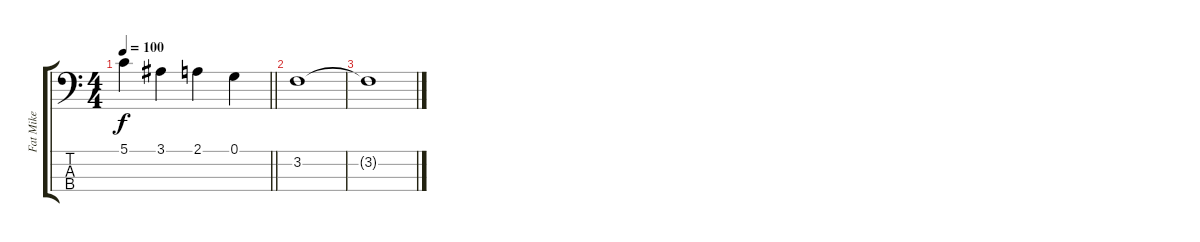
\track ("Fat Mike" "Fat Mike") {instrument electricbasspick}
\staff {score tabs}
\tuning (G2 D2 A1 E1) {hide}
\ts (4 4)
\tempo 100
\clef f4
\barLineRight lightlight
\ks c
5.1.4{dy f} 3.1.4 2.1.4 0.1.4 |
3.2.1 |
3.2{t}.1
